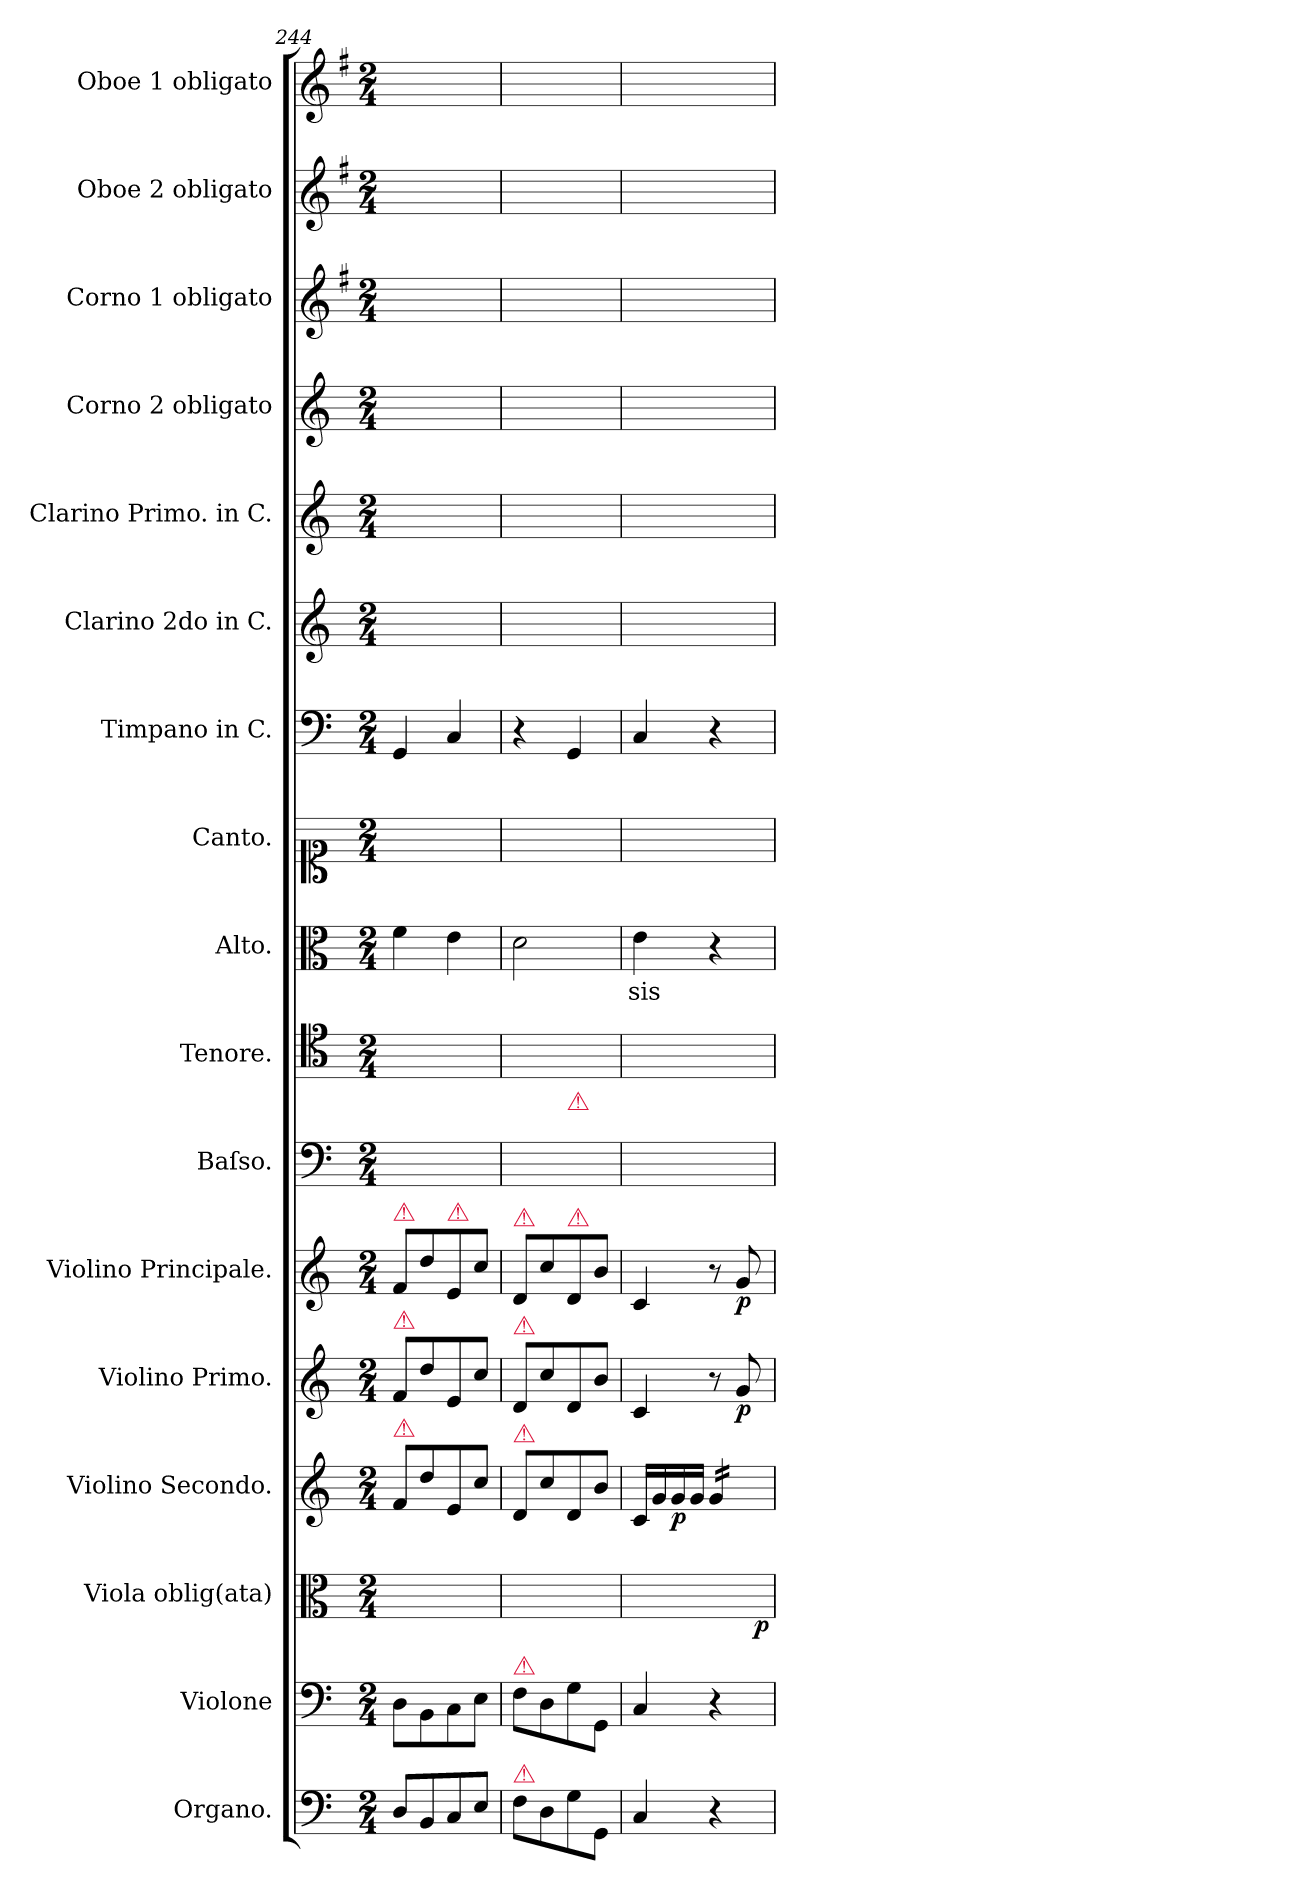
**kern	**kern	**kern	**dynam	**kern	**dynam	**kern	**dynam	**kern	**dynam	**kern	**text	**kern	**text	**kern	**text	**kern	**text	**kern	**kern	**kern	**kern	**kern	**kern	**kern
*part17	*part16	*part15	*part15	*part14	*part14	*part13	*part13	*part12	*part12	*part11	*part11	*part10	*part10	*part9	*part9	*part8	*part8	*part7	*part6	*part5	*part4	*part3	*part2	*part1
*staff17	*staff16	*staff15	*staff15	*staff14	*staff14	*staff13	*staff13	*staff12	*staff12	*staff11	*staff11	*staff10	*staff10	*staff9	*staff9	*staff8	*staff8	*staff7	*staff6	*staff5	*staff4	*staff3	*staff2	*staff1
*I"Organo.	*I"Violone	*I"Viola oblig(ata)	*	*I"Violino Secondo.	*	*I"Violino Primo.	*	*I"Violino Principale.	*	*I"Baſso.	*	*I"Tenore.	*	*I"Alto.	*	*I"Canto.	*	*I"Timpano in C.	*I"Clarino 2do in C.	*I"Clarino Primo. in C.	*I"Corno 2 obligato	*I"Corno 1 obligato	*I"Oboe 2 obligato	*I"Oboe 1 obligato
*I'Org.	*I'Vlne	*I'Vla.	*	*	*	*I'Vn I	*	*I'Vln. Princ.	*	*I'B.	*	*I'T.	*	*I'A.	*	*I'C.	*	*I'Timp.	*I'Clno 2 in C.	*I'Clno 1 in C	*I'[C. 2 obl.]	*I'[C. 1 obl.]	*I'[Ob. 2]	*I'[Ob. 1]
*clefF4	*clefF4	*clefC3	*	*clefG2	*	*clefG2	*	*clefG2	*	*clefF4	*	*clefC4	*	*clefC3	*	*clefC1	*	*clefF4	*clefG2	*clefG2	*clefG2	*clefG2	*clefG2	*clefG2
*k[]	*k[]	*k[]	*	*k[]	*	*k[]	*	*k[]	*	*k[]	*	*k[]	*	*k[]	*	*k[]	*	*k[]	*k[]	*k[]	*k[]	*k[f#]	*k[f#]	*k[f#]
*	*	*	*	*	*	*	*	*	*	*	*	*	*	*	*	*	*	*	*	*	*	*G:	*G:	*G:
*M2/4	*M2/4	*M2/4	*	*M2/4	*	*M2/4	*	*M2/4	*	*M2/4	*	*M2/4	*	*M2/4	*	*M2/4	*	*M2/4	*M2/4	*M2/4	*M2/4	*M2/4	*M2/4	*M2/4
=244	=244	=244	=244	=244	=244	=244	=244	=244	=244	=244	=244	=244	=244	=244	=244	=244	=244	=244	=244	=244	=244	=244	=244	=244
!	!	!	!	!	!	!	!	!LO:TX:a:color=crimson:t=⚠	!	!	!	!	!	!	!	!	!	!	!	!	!	!	!	!
!	!	!	!	!	!	!LO:TX:a:color=crimson:t=⚠	!	!	!	!	!	!	!	!	!	!	!	!	!	!	!	!	!	!
!	!	!	!	!LO:TX:a:color=crimson:t=⚠	!	!	!	!	!	!	!	!	!	!	!	!	!	!	!	!	!	!	!	!
8D/L	8D\L	8d\yy	.	8f/L	.	8f/L	.	8f/L	.	8D/yy	.	2G/yy	.	4f\	.	8b\Lyy	in	4GG/	4g/yy	4dd\yy	2ryy	2ryy	2ryy	2ryy
8BB/	8BB\	4G/yy	.	8dd\	.	8dd\	.	8dd\	.	8BB/yy	-sis	.	.	.	.	8dd\Jyy	.	.	.	.	.	.	.	.
!	!	!	!	!	!	!	!	!LO:TX:a:color=crimson:t=⚠	!	!	!	!	!	!	!	!	!	!	!	!	!	!	!	!
8C/	8C\	.	.	8e/	.	8e/	.	8e/	.	8C/yy	in	.	.	4e\	.	4cc\yy	ex-	4C/	4cc\yy	4ee\yy	.	.	.	.
8E/J	8E\J	8G/yy	.	8cc\J	.	8cc\J	.	8cc\J	.	8E\yy	ex-	.	.	.	.	.	.	.	.	.	.	.	.	.
=245	=245	=245	=245	=245	=245	=245	=245	=245	=245	=245	=245	=245	=245	=245	=245	=245	=245	=245	=245	=245	=245	=245	=245	=245
!	!	!	!	!	!	!	!	!LO:TX:a:color=crimson:t=⚠	!	!	!	!	!	!	!	!	!	!	!	!	!	!	!	!
!	!	!	!	!	!	!LO:TX:a:color=crimson:t=⚠	!	!	!	!	!	!	!	!	!	!	!	!	!	!	!	!	!	!
!	!	!	!	!LO:TX:a:color=crimson:t=⚠	!	!	!	!	!	!	!	!	!	!	!	!	!	!	!	!	!	!	!	!
!	!LO:TX:a:color=crimson:t=⚠	!	!	!	!	!	!	!	!	!	!	!	!	!	!	!	!	!	!	!	!	!	!	!
!LO:TX:a:color=crimson:t=⚠	!	!	!	!	!	!	!	!	!	!	!	!	!	!	!	!	!	!	!	!	!	!	!	!
8F\L	8F\L	4A/yy	.	8d/L	.	8d/L	.	8d/L	.	8F\Lyy	-cel-	4A/yy	.	2d\	.	4cc\yy	-cel-	4r	4ryy	4ryy	2ryy	2ryy	2ryy	2ryy
8D\	8D\	.	.	8cc\	.	8cc\	.	8cc\	.	8D\Jyy	.	.	.	.	.	.	.	.	.	.	.	.	.	.
!	!	!	!	!	!	!	!	!	!	!LO:TX:a:color=crimson:t=⚠	!	!	!	!	!	!	!	!	!	!	!	!	!	!
!	!	!	!	!	!	!	!	!LO:TX:a:color=crimson:t=⚠	!	!	!	!	!	!	!	!	!	!	!	!	!	!	!	!
8G\	8G\	4G/yy	.	8d/	.	8d/	.	8d/	.	8G\Lyy	.	4G/yy	.	.	.	4b\yy	.	4GG/	4g/yy	4dd\yy	.	.	.	.
8GG/J	8GG\J	.	.	8b\J	.	8b\J	.	8b\J	.	8GG/Jyy	.	.	.	.	.	.	.	.	.	.	.	.	.	.
=246	=246	=246	=246	=246	=246	=246	=246	=246	=246	=246	=246	=246	=246	=246	=246	=246	=246	=246	=246	=246	=246	=246	=246	=246
*	*	*^	*	*	*	*	*	*	*	*	*	*	*	*	*	*	*	*	*	*	*	*	*	*
4C/	4C/	4G/yy	4..ryy	.	16c/LL	.	4c/	.	4c/	.	4C/yy	-sis	4G/yy	-sis	4e\	-sis	4cc\yy	-sis	4C/	4e/yy	4cc\yy	2ryy	2ryy	2ryy	2ryy
.	.	.	.	.	16g/	.	.	.	.	.	.	.	.	.	.	.	.	.	.	.	.	.	.	.	.
.	.	.	.	.	16g/	p	.	.	.	.	.	.	.	.	.	.	.	.	.	.	.	.	.	.	.
.	.	.	.	.	16g/JJ	.	.	.	.	.	.	.	.	.	.	.	.	.	.	.	.	.	.	.	.
*	*	*	*	*	*tremolo	*	*	*	*	*	*	*	*	*	*	*	*	*	*	*	*	*	*	*	*
4r	4r	8ryy	.	.	16g/LL	.	8r	.	8r	.	4ryy	.	8ryy	.	4r	.	8ryy	.	4r	4ryy	4ryy	.	.	.	.
.	.	.	.	.	16g/	.	.	.	.	.	.	.	.	.	.	.	.	.	.	.	.	.	.	.	.
!	!	!	!	!	!	!	!	!LO:DY:b	!	!LO:DY:b	!	!	!	!	!	!	!	!	!	!	!	!	!	!	!
.	.	8G/yy	.	.	16g/	.	8g/	p	8g/	p	.	.	8G/yy	o-	.	.	8g\yy	o-	.	.	.	.	.	.	.
.	.	.	16ryy	p	16g/JJ	.	.	.	.	.	.	.	.	.	.	.	.	.	.	.	.	.	.	.	.
*	*	*	*	*	*Xtremolo	*	*	*	*	*	*	*	*	*	*	*	*	*	*	*	*	*	*	*	*
*	*	*v	*v	*	*	*	*	*	*	*	*	*	*	*	*	*	*	*	*	*	*	*	*	*	*
=	=	=	=	=	=	=	=	=	=	=	=	=	=	=	=	=	=	=	=	=	=	=	=	=
*-	*-	*-	*-	*-	*-	*-	*-	*-	*-	*-	*-	*-	*-	*-	*-	*-	*-	*-	*-	*-	*-	*-	*-	*-
